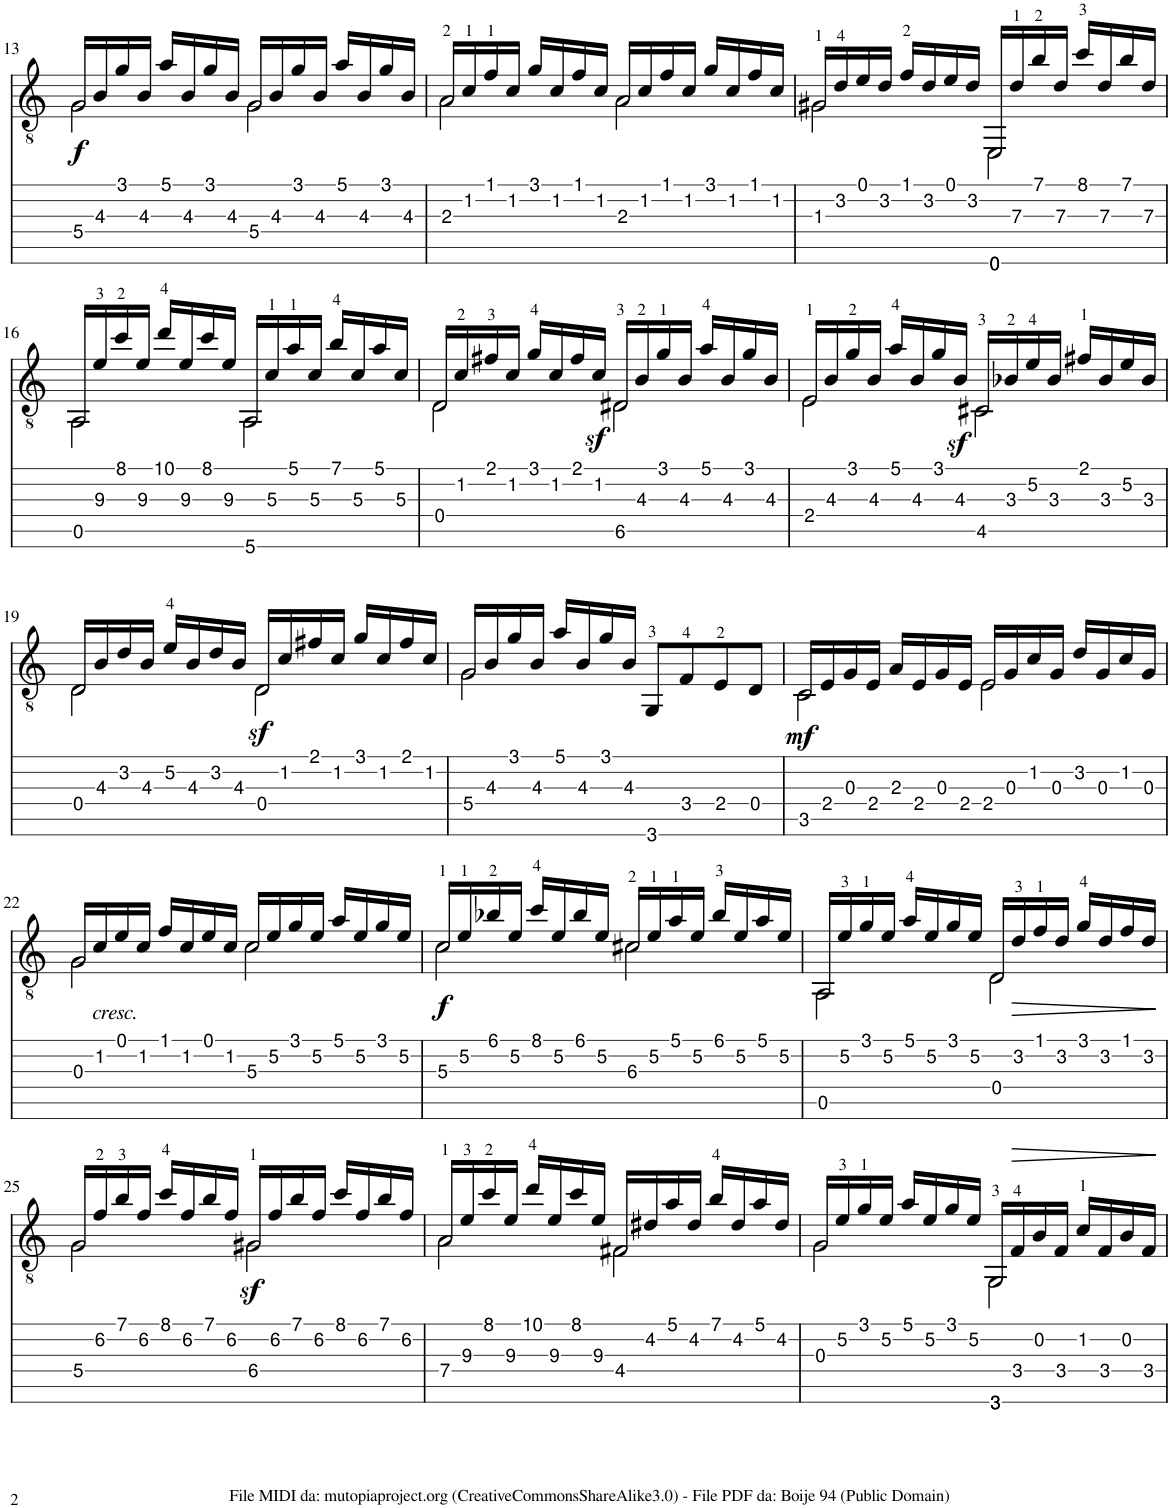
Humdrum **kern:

**kern	**kern	**dynam
*part1	*part1	*part1
*staff2	*staff1	*staff1/2
*I"Guitar	*	*
*I'Guit.	*	*
!!LO:PB:g=z
*	*clefGv2	*
*k[]	*k[]	*
*M4/4	*M4/4	*
*met(c)	*met(c)	*
=13	=13	=13
*^	*	*
!	!	!LO:N:head=open	!LO:DY:b
*	*	*^	*
16GLL	2G	16G/LL	2G\	f
16BJ	.	16B/	.	.
16gL	.	16g/	.	.
16BJJ	.	16B/JJ	.	.
16aLL	.	16a/LL	.	.
16BJ	.	16B/	.	.
16gL	.	16g/	.	.
16BJJ	.	16B/JJ	.	.
!	!	!LO:N:head=open	!	!
16GLL	2G	16G/LL	2G\	.
16BJ	.	16B/	.	.
16gL	.	16g/	.	.
16BJJ	.	16B/JJ	.	.
16aLL	.	16a/LL	.	.
16BJ	.	16B/	.	.
16gL	.	16g/	.	.
16BJJ	.	16B/JJ	.	.
=14	=14	=14	=14	=14
!	!	!LO:N:head=open	!	!
16ALL	2A	16A/LL	2A\	.
16cJ	.	16c/	.	.
16fL	.	16f/	.	.
16cJJ	.	16c/JJ	.	.
16gLL	.	16g/LL	.	.
16cJ	.	16c/	.	.
16fL	.	16f/	.	.
16cJJ	.	16c/JJ	.	.
!	!	!LO:N:head=open	!	!
16ALL	2A	16A/LL	2A\	.
16cJ	.	16c/	.	.
16fL	.	16f/	.	.
16cJJ	.	16c/JJ	.	.
16gLL	.	16g/LL	.	.
16cJ	.	16c/	.	.
16fL	.	16f/	.	.
16cJJ	.	16c/JJ	.	.
=15	=15	=15	=15	=15
!	!	!LO:N:head=open	!	!
16G#LL	2G#	16G#X/LL	2G#\	.
16dJ	.	16d/	.	.
16eL	.	16e/	.	.
16dJJ	.	16d/JJ	.	.
16fLL	.	16f/LL	.	.
16dJ	.	16d/	.	.
16eL	.	16e/	.	.
16dJJ	.	16d/JJ	.	.
!	!	!LO:N:head=open	!	!
16EELL	2EE	16EE/LL	2EE\	.
16dJ	.	16d/	.	.
16bL	.	16b/	.	.
16dJJ	.	16d/JJ	.	.
16ccLL	.	16cc/LL	.	.
16dJ	.	16d/	.	.
16bL	.	16b/	.	.
16dJJ	.	16d/JJ	.	.
!!LO:LB:g=z	!!
=16	=16	=16	=16	=16
!	!	!LO:N:head=open	!	!
16AALL	2AA	16AA/LL	2AA\	.
16eJ	.	16e/	.	.
16ccL	.	16cc/	.	.
16eJJ	.	16e/JJ	.	.
16ddLL	.	16dd/LL	.	.
16eJ	.	16e/	.	.
16ccL	.	16cc/	.	.
16eJJ	.	16e/JJ	.	.
!	!	!LO:N:head=open	!	!
16AALL	2AA	16AA/LL	2AA\	.
16cJ	.	16c/	.	.
16aL	.	16a/	.	.
16cJJ	.	16c/JJ	.	.
16bLL	.	16b/LL	.	.
16cJ	.	16c/	.	.
16aL	.	16a/	.	.
16cJJ	.	16c/JJ	.	.
=17	=17	=17	=17	=17
!	!	!LO:N:head=open	!	!
16DLL	2D	16D/LL	2D\	.
16cJ	.	16c/	.	.
16f#L	.	16f#X/	.	.
16cJJ	.	16c/JJ	.	.
16gLL	.	16g/LL	.	.
16cJ	.	16c/	.	.
16f#L	.	16f#/	.	.
!	!	!	!	!LO:DY:b
16cJJ	.	16c/JJ	.	sf
!	!	!LO:N:head=open	!	!
16D#LL	2D#	16D#X/LL	2D#\	.
16BJ	.	16B/	.	.
16gL	.	16g/	.	.
16BJJ	.	16B/JJ	.	.
16aLL	.	16a/LL	.	.
16BJ	.	16B/	.	.
16gL	.	16g/	.	.
16BJJ	.	16B/JJ	.	.
=18	=18	=18	=18	=18
!	!	!LO:N:head=open	!	!
16ELL	2E	16E/LL	2E\	.
16BJ	.	16B/	.	.
16gL	.	16g/	.	.
16BJJ	.	16B/JJ	.	.
16aLL	.	16a/LL	.	.
16BJ	.	16B/	.	.
16gL	.	16g/	.	.
!	!	!	!	!LO:DY:b
16BJJ	.	16B/JJ	.	sf
!	!	!LO:N:head=open	!	!
16C#LL	2C#	16C#X/LL	2C#\	.
16B-J	.	16B-X/	.	.
16eL	.	16e/	.	.
16B-JJ	.	16B-/JJ	.	.
16f#LL	.	16f#X/LL	.	.
16B-J	.	16B-/	.	.
16eL	.	16e/	.	.
16B-JJ	.	16B-/JJ	.	.
!!LO:LB:g=z	!!
=19	=19	=19	=19	=19
!	!	!LO:N:head=open	!	!
16DLL	2D	16D/LL	2D\	.
16BJ	.	16B/	.	.
16dL	.	16d/	.	.
16BJJ	.	16B/JJ	.	.
16eLL	.	16e/LL	.	.
16BJ	.	16B/	.	.
16dL	.	16d/	.	.
16BJJ	.	16B/JJ	.	.
!	!	!LO:N:head=open	!	!LO:DY:b
16DLL	2D	16D/LL	2D\	sf
16cJ	.	16c/	.	.
16f#L	.	16f#X/	.	.
16cJJ	.	16c/JJ	.	.
16gLL	.	16g/LL	.	.
16cJ	.	16c/	.	.
16f#L	.	16f#/	.	.
16cJJ	.	16c/JJ	.	.
=20	=20	=20	=20	=20
!	!	!LO:N:head=open	!	!
16GLL	2G	16G/LL	2G\	.
16BJ	.	16B/	.	.
16gL	.	16g/	.	.
16BJJ	.	16B/JJ	.	.
16aLL	.	16a/LL	.	.
16BJ	.	16B/	.	.
16gL	.	16g/	.	.
16BJJ	.	16B/JJ	.	.
8GGL	2ryy	8GG/L	2ryy	.
8FJ	.	8F/	.	.
8EL	.	8E/	.	.
8DJ	.	8D/J	.	.
=21	=21	=21	=21	=21
!	!	!LO:N:head=open	!	!LO:DY:b
16CLL	2C	16C/LL	2C\	mf
16EJ	.	16E/	.	.
16GL	.	16G/	.	.
16EJJ	.	16E/JJ	.	.
16ALL	.	16A/LL	.	.
16EJ	.	16E/	.	.
16GL	.	16G/	.	.
16EJJ	.	16E/JJ	.	.
!	!	!LO:N:head=open	!	!
16ELL	2E	16E/LL	2E\	.
16GJ	.	16G/	.	.
16cL	.	16c/	.	.
16GJJ	.	16G/JJ	.	.
16dLL	.	16d/LL	.	.
16GJ	.	16G/	.	.
16cL	.	16c/	.	.
16GJJ	.	16G/JJ	.	.
!!LO:LB:g=z	!!
=22	=22	=22	=22	=22
!	!	!LO:N:head=open	!	!
16GLL	2G	16G/LL	2G\	.
!	!	!LO:TX:b:i:t=cresc.	!	!
16cJ	.	16c/	.	.
16eL	.	16e/	.	.
16cJJ	.	16c/JJ	.	.
16fLL	.	16f/LL	.	.
16cJ	.	16c/	.	.
16eL	.	16e/	.	.
16cJJ	.	16c/JJ	.	.
!	!	!LO:N:head=open	!	!
16cLL	2c	16c/LL	2c\	.
16eJ	.	16e/	.	.
16gL	.	16g/	.	.
16eJJ	.	16e/JJ	.	.
16aLL	.	16a/LL	.	.
16eJ	.	16e/	.	.
16gL	.	16g/	.	.
16eJJ	.	16e/JJ	.	.
=23	=23	=23	=23	=23
!	!	!LO:N:head=open	!	!LO:DY:b
16cLL	2c	16c/LL	2c\	f
16eJ	.	16e/	.	.
16b-L	.	16b-X/	.	.
16eJJ	.	16e/JJ	.	.
16ccLL	.	16cc/LL	.	.
16eJ	.	16e/	.	.
16b-L	.	16b-/	.	.
16eJJ	.	16e/JJ	.	.
!	!	!LO:N:head=open	!	!
16c#LL	2c#	16c#X/LL	2c#\	.
16eJ	.	16e/	.	.
16aL	.	16a/	.	.
16eJJ	.	16e/JJ	.	.
16b-LL	.	16b-/LL	.	.
16eJ	.	16e/	.	.
16aL	.	16a/	.	.
16eJJ	.	16e/JJ	.	.
=24	=24	=24	=24	=24
!	!	!LO:N:head=open	!	!
16AALL	2AA	16AA/LL	2AA\	.
16eJ	.	16e/	.	.
16gL	.	16g/	.	.
16eJJ	.	16e/JJ	.	.
16aLL	.	16a/LL	.	.
16eJ	.	16e/	.	.
16gL	.	16g/	.	.
16eJJ	.	16e/JJ	.	.
!	!	!LO:N:head=open	!	!
16DLL	2D	16D/LL	2D\	.
!	!	!	!	!LO:HP:b
16dJ	.	16d/	.	>
16fL	.	16f/	.	.
16dJJ	.	16d/JJ	.	.
16gLL	.	16g/LL	.	.
16dJ	.	16d/	.	.
16fL	.	16f/	.	.
16dJJ	.	16d/JJ	.	.
*v	*v	*	*	*
*	*v	*v	*
.	.	]
!!LO:LB:g=z
=25	=25	=25
*^	*	*
!	!	!LO:N:head=open	!
*	*	*^	*
16GLL	2G	16G/LL	2G\	.
16fJ	.	16f/	.	.
16bL	.	16b/	.	.
16fJJ	.	16f/JJ	.	.
16ccLL	.	16cc/LL	.	.
16fJ	.	16f/	.	.
16bL	.	16b/	.	.
16fJJ	.	16f/JJ	.	.
!	!	!LO:N:head=open	!	!LO:DY:b
16G#LL	2G#	16G#X/LL	2G#\	sf
16fJ	.	16f/	.	.
16bL	.	16b/	.	.
16fJJ	.	16f/JJ	.	.
16ccLL	.	16cc/LL	.	.
16fJ	.	16f/	.	.
16bL	.	16b/	.	.
16fJJ	.	16f/JJ	.	.
=26	=26	=26	=26	=26
!	!	!LO:N:head=open	!	!
16ALL	2A	16A/LL	2A\	.
16eJ	.	16e/	.	.
16ccL	.	16cc/	.	.
16eJJ	.	16e/JJ	.	.
16ddLL	.	16dd/LL	.	.
16eJ	.	16e/	.	.
16ccL	.	16cc/	.	.
16eJJ	.	16e/JJ	.	.
!	!	!LO:N:head=open	!	!
16F#LL	2F#	16F#X/LL	2F#\	.
16d#J	.	16d#X/	.	.
16aL	.	16a/	.	.
16d#JJ	.	16d#/JJ	.	.
16bLL	.	16b/LL	.	.
16d#J	.	16d#/	.	.
16aL	.	16a/	.	.
16d#JJ	.	16d#/JJ	.	.
=27	=27	=27	=27	=27
!	!	!LO:N:head=open	!	!
16GLL	2G	16G/LL	2G\	.
16eJ	.	16e/	.	.
16gL	.	16g/	.	.
16eJJ	.	16e/JJ	.	.
16aLL	.	16a/LL	.	.
16eJ	.	16e/	.	.
16gL	.	16g/	.	.
16eJJ	.	16e/JJ	.	.
!	!	!LO:N:head=open	!	!
16GGLL	2GG	16GG/LL	2GG\	.
16FJ	.	16F/	.	.
16BL	.	16B/	.	.
16FJJ	.	16F/JJ	.	.
16cLL	.	16c/LL	.	.
16FJ	.	16F/	.	.
16BL	.	16B/	.	.
16FJJ	.	16F/JJ	.	.
*v	*v	*	*	*
*	*v	*v	*
=	=	=
*-	*-	*-
